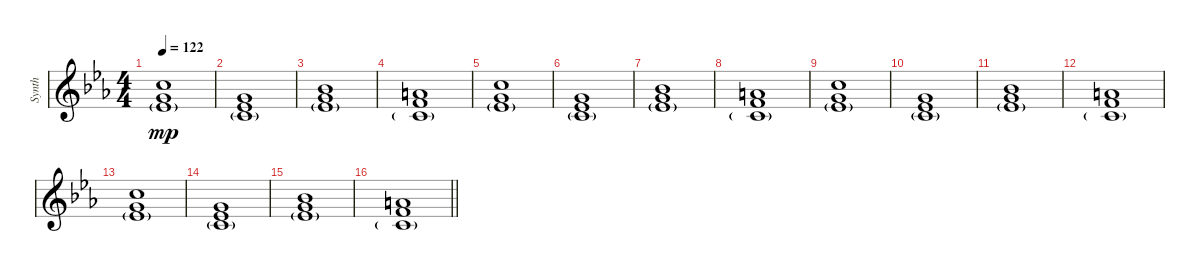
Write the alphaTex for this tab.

\track ("Synth" "Synth") {instrument stringensemble1}
\staff {score}
\tuning (E4 C4 G3 C3 G2 C2) {hide}
\ts (4 4)
\tempo 122
\clef g2
\ks cminor
(8.1 7.2 8.3{g}).1{dy mp} |
(3.1 3.2 5.3{g}).1 |
(6.1 7.2 8.3{g}).1 |
(5.1 5.2 5.3{g}).1 |
(8.1 7.2 8.3{g}).1 |
(3.1 3.2 5.3{g}).1 |
(6.1 7.2 8.3{g}).1 |
(5.1 5.2 5.3{g}).1 |
(8.1 7.2 8.3{g}).1 |
(3.1 3.2 5.3{g}).1 |
(6.1 7.2 8.3{g}).1 |
(5.1 5.2 5.3{g}).1 |
(8.1 7.2 8.3{g}).1 |
(3.1 3.2 5.3{g}).1 |
(6.1 7.2 8.3{g}).1 |
\barLineRight lightlight
(5.1 5.2 5.3{g}).1
